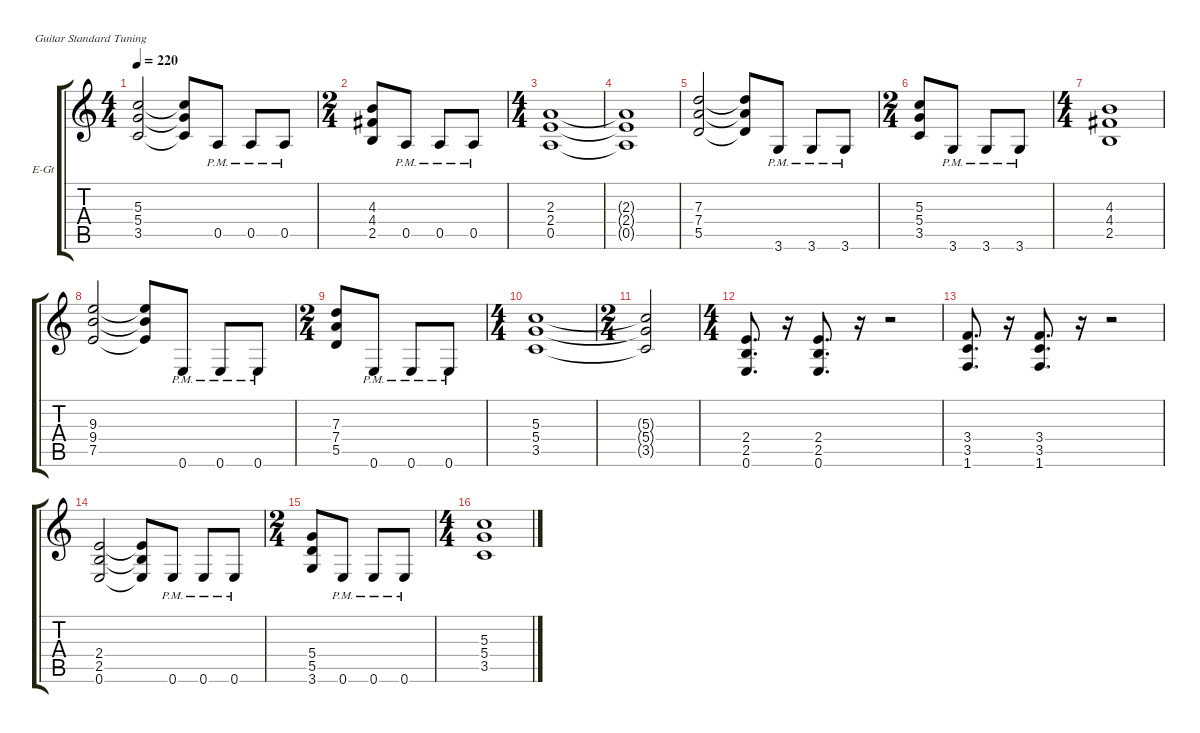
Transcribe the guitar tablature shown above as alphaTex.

\hideDynamics
\bracketExtendMode groupsimilarinstruments
\firstSystemTrackNameOrientation horizontal
\otherSystemsTrackNameOrientation horizontal
\track ("Kirk Hammet" "E-Gt") {multiBarRest instrument distortionguitar}
\staff {score tabs}
\tuning (E4 B3 G3 D3 A2 E2)
\ts (4 4)
\tempo 220
\clef g2
\ks c
(5.3 5.4 3.5).2{dy fff} (5.3{t} 5.4{t} 3.5{t}).8{dy f} 0.5{pm}.8{dy fff} 0.5{pm}.8 0.5{pm}.8 |
\ts (2 4)
(4.3 4.4 2.5).8{dy f} 0.5{pm}.8{dy fff} 0.5{pm}.8 0.5{pm}.8 |
\ts (4 4)
(2.3 2.4 0.5).1 |
(2.3{t} 2.4{t} 0.5{t}).1{dy f} |
(7.3 7.4 5.5).2{dy fff} (7.3{t} 7.4{t} 5.5{t}).8{dy f} 3.6{pm}.8{dy fff} 3.6{pm}.8 3.6{pm}.8 |
\ts (2 4)
(5.3 5.4 3.5).8 3.6{pm}.8 3.6{pm}.8 3.6{pm}.8 |
\ts (4 4)
(4.3 4.4 2.5).1 |
(9.3 9.4 7.5).2 (9.3{t} 9.4{t} 7.5{t}).8{dy f} 0.6{pm}.8{dy fff} 0.6{pm}.8 0.6{pm}.8 |
\ts (2 4)
(7.3 7.4 5.5).8 0.6{pm}.8 0.6{pm}.8 0.6{pm}.8 |
\ts (4 4)
(5.3 5.4 3.5).1 |
\ts (2 4)
(5.3{t} 5.4{t} 3.5{t}).2{dy f} |
\ts (4 4)
(2.4 2.5 0.6).8{d dy fff} r.16 (2.4 2.5 0.6).8{d} r.16 r.2 |
(3.4 3.5 1.6).8{d} r.16 (3.4 3.5 1.6).8{d} r.16 r.2 |
(2.4 2.5 0.6).2 (2.4{t} 2.5{t} 0.6{t}).8{dy f} 0.6{pm}.8{dy fff} 0.6{pm}.8 0.6{pm}.8 |
\ts (2 4)
(5.4 5.5 3.6).8{dy f} 0.6{pm}.8{dy fff} 0.6{pm}.8 0.6{pm}.8 |
\ts (4 4)
(5.3 5.4 3.5).1
